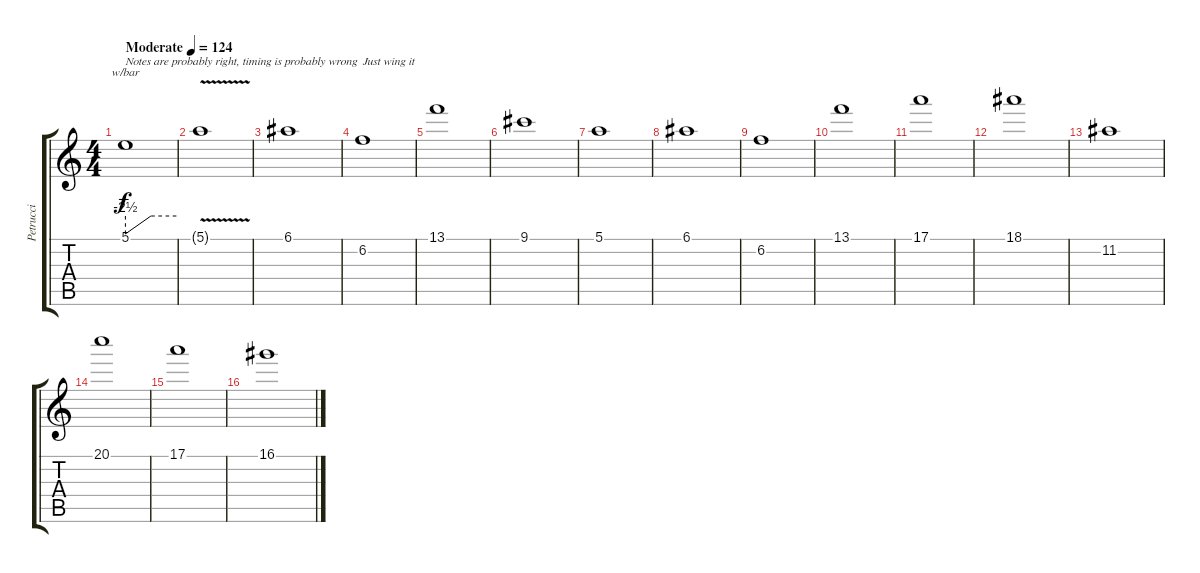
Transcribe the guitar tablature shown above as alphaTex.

\track ("Petrucci" "Petrucci") {instrument distortionguitar}
\staff {score tabs}
\tuning (E4 B3 G3 D3 A2 E2) {hide}
\ts (4 4)
\tempo (124 "Moderate")
\clef g2
\ks c
5.1.1{tbe (custom default 0 -10 30 0 60 0) txt "Notes are probably right, timing is probably wrong" dy f instrument distortionguitar} |
5.1{v t}.1 |
6.1.1 |
6.2.1{txt "Just wing it"} |
13.1.1 |
9.1.1 |
5.1.1 |
6.1.1 |
6.2.1 |
13.1.1 |
17.1.1 |
18.1.1 |
11.2.1 |
20.1.1 |
17.1.1 |
16.1.1
